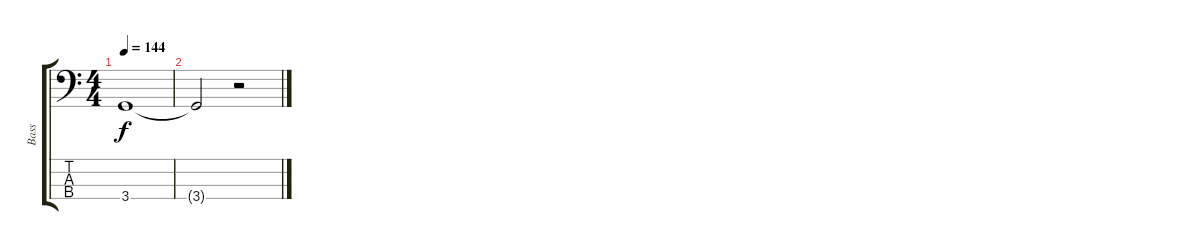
\track ("Bass" "Bass") {instrument electricbassfinger}
\staff {score tabs}
\tuning (G2 D2 A1 E1) {hide}
\ts (4 4)
\tempo 144
\clef f4
\ks c
3.4{t}.1{dy f} |
3.4{t}.2 r.2
